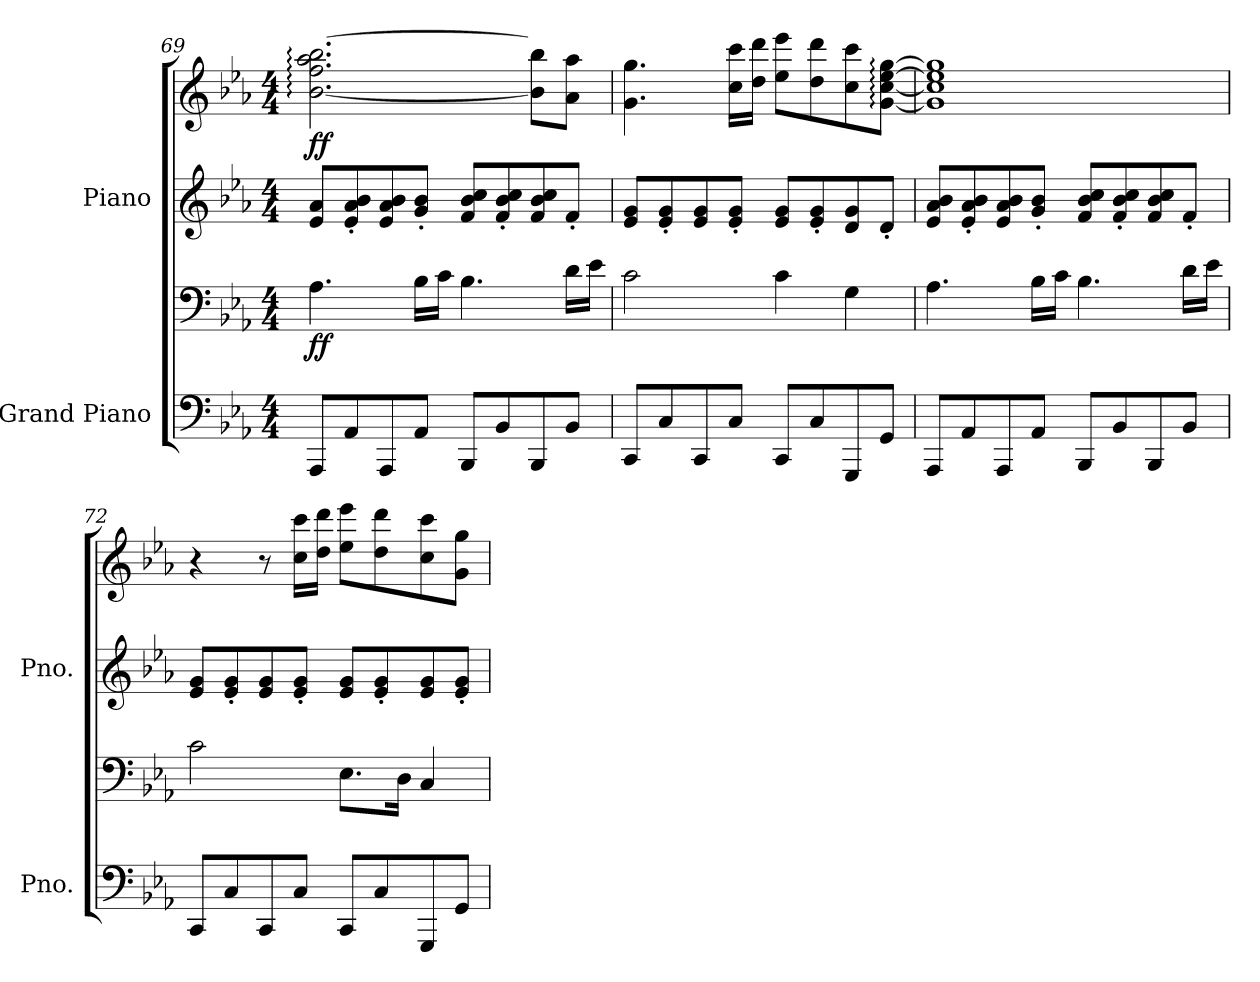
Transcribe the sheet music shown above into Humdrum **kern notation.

**kern	**kern	**dynam	**kern	**kern	**dynam
*part2	*part2	*part2	*part1	*part1	*part1
*staff4	*staff3	*staff3/4	*staff2	*staff1	*staff1/2
*I"Grand Piano	*	*	*I"Piano	*	*
*I'Pno.	*	*	*I'Pno.	*	*
*clefF4	*clefF4	*	*clefG2	*clefG2	*
*k[b-e-a-]	*k[b-e-a-]	*	*k[b-e-a-]	*k[b-e-a-]	*
*M4/4	*M4/4	*	*M4/4	*M4/4	*
=69	=69	=69	=69	=69	=69
!	!	!LO:DY:b	!	!	!LO:DY:b
8AAA-/L	4.A-\	ff	8e-/ 8a-/L	[2.b-\: 2.ff\: 2.aa-\: [2.bb-\:	ff
8AA-/	.	.	8e-/' 8a-/' 8b-/'	.	.
8AAA-/	.	.	8e-/ 8a-/ 8b-/	.	.
8AA-/J	16B-\LL	.	8g/' 8b-/'J	.	.
.	16c\JJ	.	.	.	.
8BBB-/L	4.B-\	.	8f/ 8b-/ 8cc/L	.	.
8BB-/	.	.	8f/' 8b-/' 8cc/'	.	.
8BBB-/	.	.	8f/ 8b-/ 8cc/	8b-\] 8bb-\]L	.
8BB-/J	16d\LL	.	8f'/J	8a-\ 8aa-\J	.
.	16e-\JJ	.	.	.	.
!!LO:LB:g=z
=70	=70	=70	=70	=70	=70
8CC/L	2c\	.	8e-/ 8g/L	4.g\ 4.gg\	.
8C/	.	.	8e-/' 8g/'	.	.
8CC/	.	.	8e-/ 8g/	.	.
8C/J	.	.	8e-/' 8g/'J	16cc\ 16ccc\LL	.
.	.	.	.	16dd\ 16ddd\JJ	.
8CC/L	4c\	.	8e-/ 8g/L	8ee-\ 8eee-\L	.
8C/	.	.	8e-/' 8g/'	8dd\ 8ddd\	.
8GGG/	4G\	.	8d/ 8g/	8cc\ 8ccc\	.
8GG/J	.	.	8d'/J	[8g\: [8cc\: [8ee-\: [8gg\:J	.
=71	=71	=71	=71	=71	=71
8AAA-/L	4.A-\	.	8e-/ 8a-/ 8b-/L	1g] 1cc] 1ee-] 1gg]	.
8AA-/	.	.	8e-/' 8a-/' 8b-/'	.	.
8AAA-/	.	.	8e-/ 8a-/ 8b-/	.	.
8AA-/J	16B-\LL	.	8g/' 8b-/'J	.	.
.	16c\JJ	.	.	.	.
8BBB-/L	4.B-\	.	8f/ 8b-/ 8cc/L	.	.
8BB-/	.	.	8f/' 8b-/' 8cc/'	.	.
8BBB-/	.	.	8f/ 8b-/ 8cc/	.	.
8BB-/J	16d\LL	.	8f'/J	.	.
.	16e-\JJ	.	.	.	.
=72	=72	=72	=72	=72	=72
8CC/L	2c\	.	8e-/ 8g/L	4r	.
8C/	.	.	8e-/' 8g/'	.	.
8CC/	.	.	8e-/ 8g/	8r	.
8C/J	.	.	8e-/' 8g/'J	16cc\ 16ccc\LL	.
.	.	.	.	16dd\ 16ddd\JJ	.
8CC/L	8.E-\L	.	8e-/ 8g/L	8ee-\ 8eee-\L	.
8C/	.	.	8e-/' 8g/'	8dd\ 8ddd\	.
.	16D\Jk	.	.	.	.
8GGG/	4C/	.	8e-/ 8g/	8cc\ 8ccc\	.
8GG/J	.	.	8e-/' 8g/'J	8g\ 8gg\J	.
=	=	=	=	=	=
*-	*-	*-	*-	*-	*-
